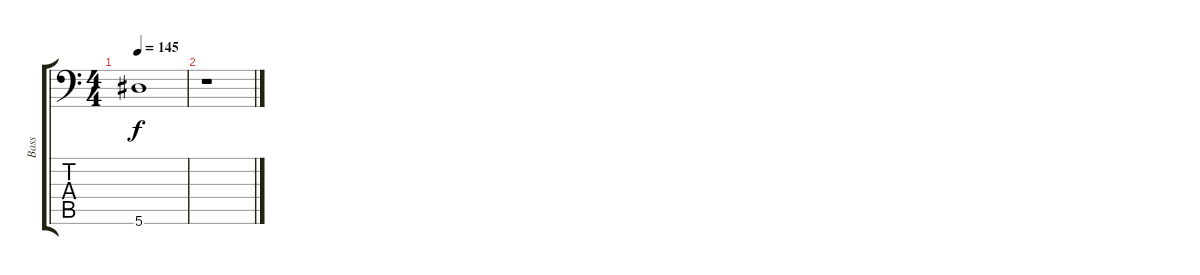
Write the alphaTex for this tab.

\track ("Bass" "Bass") {instrument acousticbass}
\staff {score tabs}
\tuning (Bb3 F3 Db3 Ab2 Eb2 Bb1) {hide}
\ts (4 4)
\tempo 145
\clef f4
\ks c
5.6{t}.1{dy f} |
r.1
